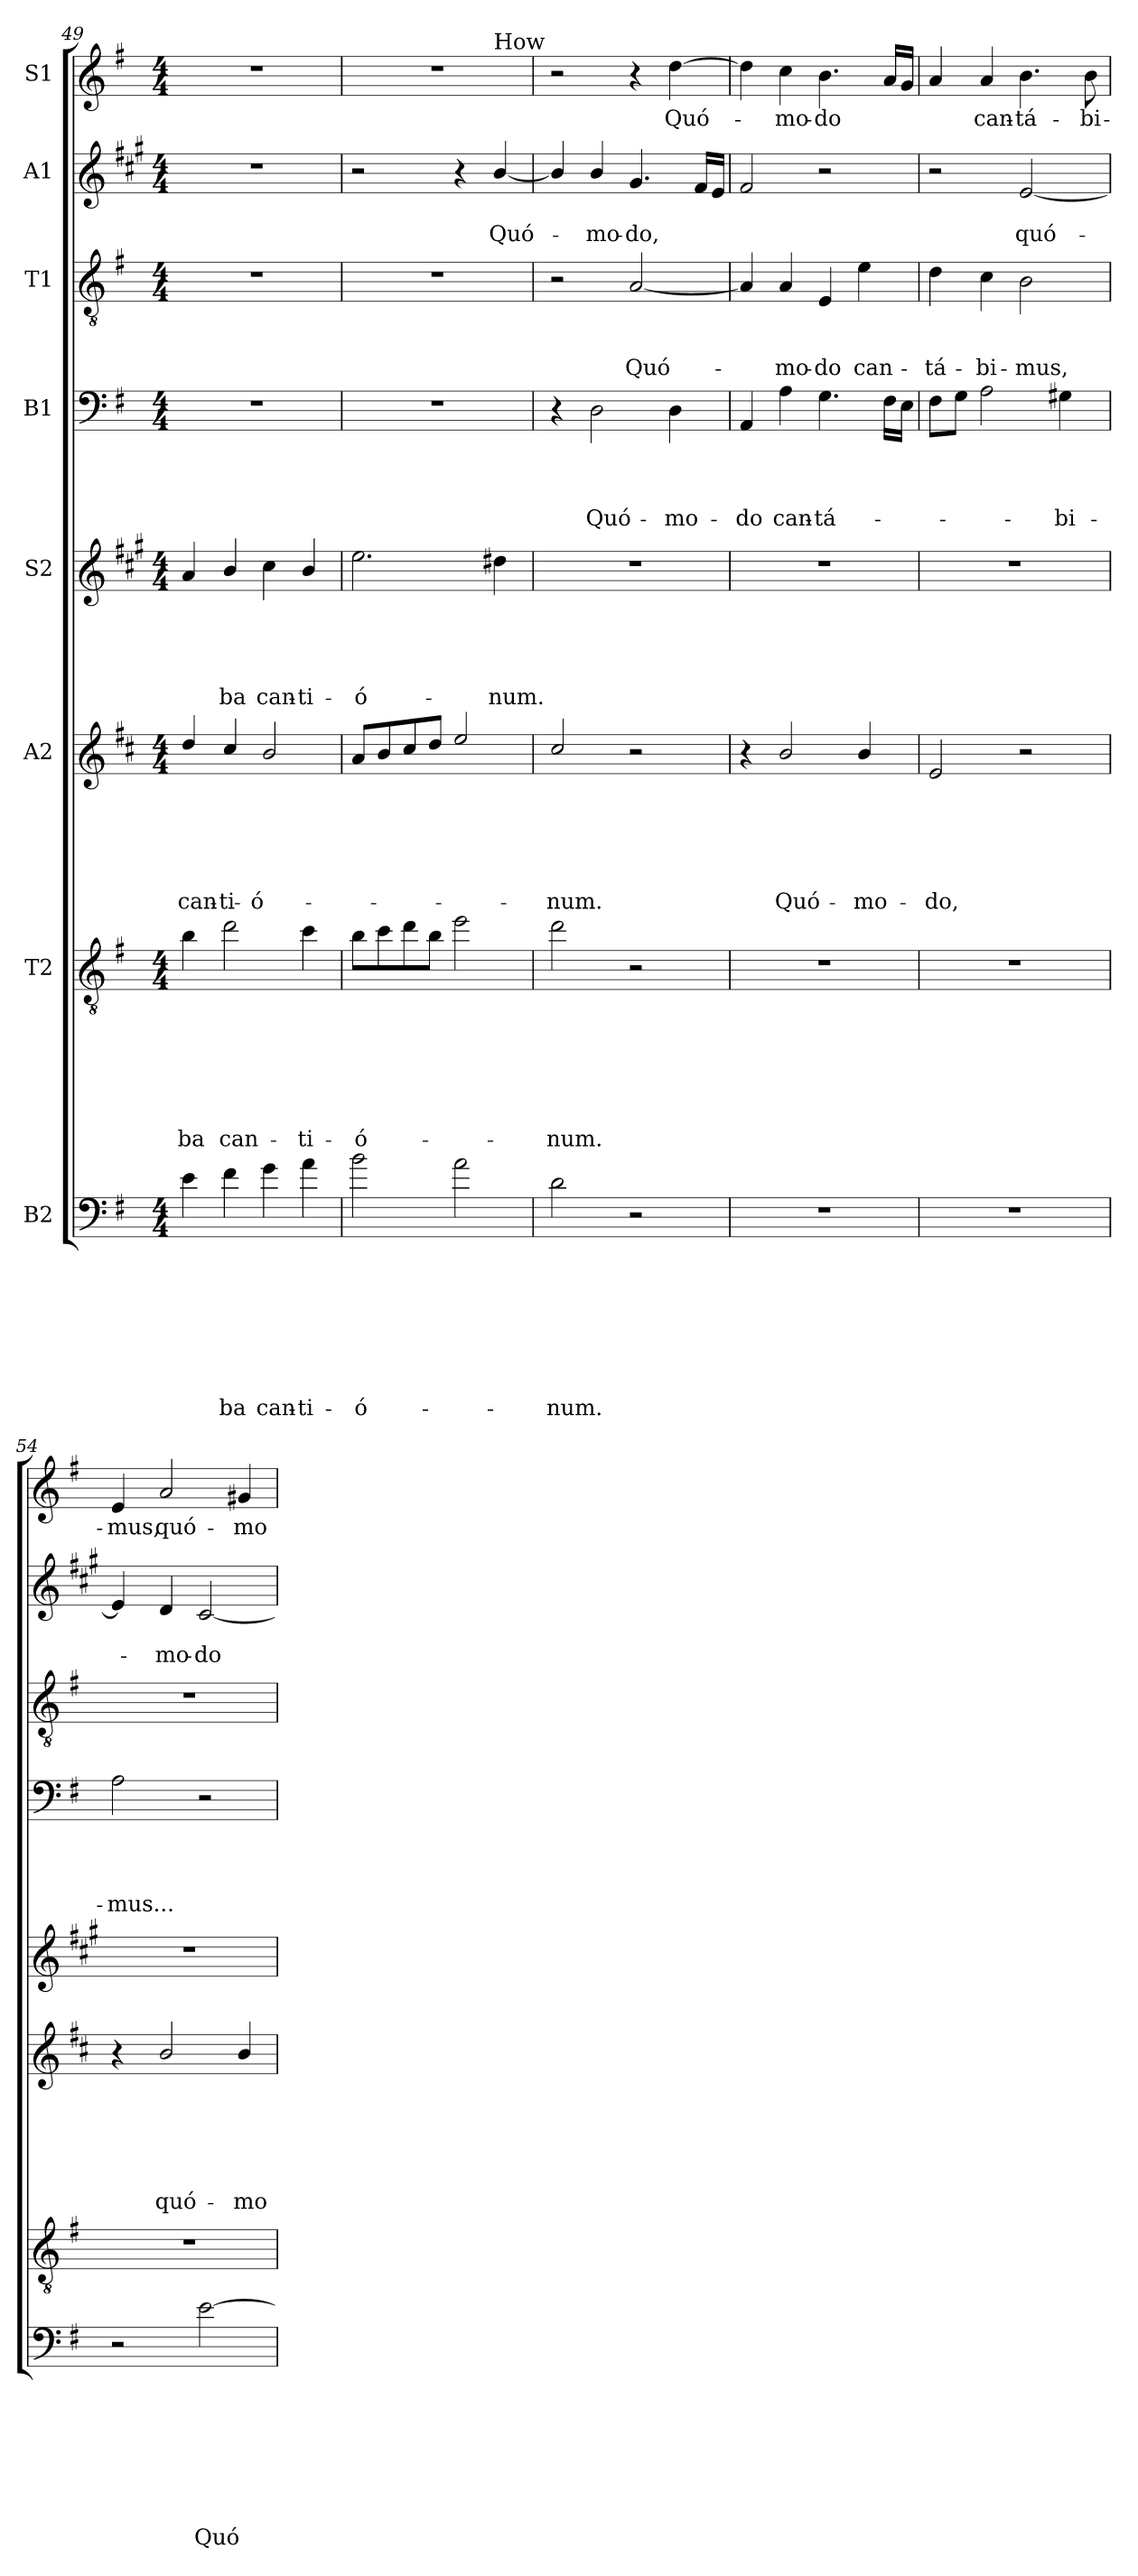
**kern	**text	**text	**text	**text	**text	**text	**text	**text	**kern	**text	**text	**text	**text	**text	**text	**text	**kern	**text	**text	**text	**text	**text	**text	**kern	**text	**text	**text	**text	**text	**kern	**text	**text	**text	**text	**kern	**text	**text	**text	**kern	**text	**text	**kern	**text
*part8	*part8	*part8	*part8	*part8	*part8	*part8	*part8	*part8	*part7	*part7	*part7	*part7	*part7	*part7	*part7	*part7	*part6	*part6	*part6	*part6	*part6	*part6	*part6	*part5	*part5	*part5	*part5	*part5	*part5	*part4	*part4	*part4	*part4	*part4	*part3	*part3	*part3	*part3	*part2	*part2	*part2	*part1	*part1
*staff8	*staff8	*staff8	*staff8	*staff8	*staff8	*staff8	*staff8	*staff8	*staff7	*staff7	*staff7	*staff7	*staff7	*staff7	*staff7	*staff7	*staff6	*staff6	*staff6	*staff6	*staff6	*staff6	*staff6	*staff5	*staff5	*staff5	*staff5	*staff5	*staff5	*staff4	*staff4	*staff4	*staff4	*staff4	*staff3	*staff3	*staff3	*staff3	*staff2	*staff2	*staff2	*staff1	*staff1
*I"B2	*	*	*	*	*	*	*	*	*I"T2	*	*	*	*	*	*	*	*I"A2	*	*	*	*	*	*	*I"S2	*	*	*	*	*	*I"B1	*	*	*	*	*I"T1	*	*	*	*I"A1	*	*	*I"S1	*
*clefF4	*	*	*	*	*	*	*	*	*clefGv2	*	*	*	*	*	*	*	*clefG2	*	*	*	*	*	*	*clefG2	*	*	*	*	*	*clefF4	*	*	*	*	*clefGv2	*	*	*	*clefG2	*	*	*clefG2	*
*ITrd7c12	*	*	*	*	*	*	*	*	*ITrd8c14	*	*	*	*	*	*	*	*ITrd4c7	*	*	*	*	*	*	*ITrd1c2	*	*	*	*	*	*	*	*	*	*	*	*	*	*	*ITrd1c2	*	*	*	*
*k[f#]	*	*	*	*	*	*	*	*	*k[f#]	*	*	*	*	*	*	*	*k[f#]	*	*	*	*	*	*	*k[f#]	*	*	*	*	*	*k[f#]	*	*	*	*	*k[f#]	*	*	*	*k[f#]	*	*	*k[f#]	*
*G:	*	*	*	*	*	*	*	*	*G:	*	*	*	*	*	*	*	*G:	*	*	*	*	*	*	*G:	*	*	*	*	*	*G:	*	*	*	*	*G:	*	*	*	*G:	*	*	*G:	*
*M4/4	*	*	*	*	*	*	*	*	*M4/4	*	*	*	*	*	*	*	*M4/4	*	*	*	*	*	*	*M4/4	*	*	*	*	*	*M4/4	*	*	*	*	*M4/4	*	*	*	*M4/4	*	*	*M4/4	*
=49	=49	=49	=49	=49	=49	=49	=49	=49	=49	=49	=49	=49	=49	=49	=49	=49	=49	=49	=49	=49	=49	=49	=49	=49	=49	=49	=49	=49	=49	=49	=49	=49	=49	=49	=49	=49	=49	=49	=49	=49	=49	=49	=49
!	!	!	!	!	!	!	!	!	!	!	!	!	!	!	!	!LO:LY:b	!	!	!	!	!	!	!LO:LY:b	!	!	!	!	!	!	!	!	!	!	!	!	!	!	!	!	!	!	!	!
4E\	.	.	.	.	.	.	.	.	4B\	.	.	.	.	.	.	-ba	4g/	.	.	.	.	.	can-	4g/	.	.	.	.	.	1r	.	.	.	.	1r	.	.	.	1r	.	.	1r	.
!	!	!	!	!	!	!	!	!LO:LY:b	!	!	!	!	!	!	!	!LO:LY:b	!	!	!	!	!	!	!LO:LY:b	!	!	!	!	!	!LO:LY:b	!	!	!	!	!	!	!	!	!	!	!	!	!	!
4F#\	.	.	.	.	.	.	.	-ba	2d\	.	.	.	.	.	.	can-	4f#/	.	.	.	.	.	-ti-	4a/	.	.	.	.	-ba	.	.	.	.	.	.	.	.	.	.	.	.	.	.
!	!	!	!	!	!	!	!	!LO:LY:b	!	!	!	!	!	!	!	!	!	!	!	!	!	!	!LO:LY:b	!	!	!	!	!	!LO:LY:b	!	!	!	!	!	!	!	!	!	!	!	!	!	!
4G\	.	.	.	.	.	.	.	can-	.	.	.	.	.	.	.	.	2e/	.	.	.	.	.	-ó-	4b\	.	.	.	.	can-	.	.	.	.	.	.	.	.	.	.	.	.	.	.
!	!	!	!	!	!	!	!	!LO:LY:b	!	!	!	!	!	!	!	!LO:LY:b	!	!	!	!	!	!	!	!	!	!	!	!	!LO:LY:b	!	!	!	!	!	!	!	!	!	!	!	!	!	!
4A\	.	.	.	.	.	.	.	-ti-	4c\	.	.	.	.	.	.	-ti-	.	.	.	.	.	.	.	4a/	.	.	.	.	-ti-	.	.	.	.	.	.	.	.	.	.	.	.	.	.
=50	=50	=50	=50	=50	=50	=50	=50	=50	=50	=50	=50	=50	=50	=50	=50	=50	=50	=50	=50	=50	=50	=50	=50	=50	=50	=50	=50	=50	=50	=50	=50	=50	=50	=50	=50	=50	=50	=50	=50	=50	=50	=50	=50
!	!	!	!	!	!	!	!	!LO:LY:b	!	!	!	!	!	!	!	!LO:LY:b	!	!	!	!	!	!	!	!	!	!	!	!	!LO:LY:b	!	!	!	!	!	!	!	!	!	!	!	!	!	!
*	*	*	*	*	*	*	*	*	*	*	*	*	*	*	*	*	*	*	*	*	*	*	*	*	*	*	*	*	*	*	*	*	*	*	*	*	*	*	*	*	*	*^	*
2B\	.	.	.	.	.	.	.	-ó-	8B\L	.	.	.	.	.	.	-ó-	8d/L	.	.	.	.	.	.	2.dd\	.	.	.	.	-ó-	1r	.	.	.	.	1r	.	.	.	2r	.	.	1r	2.ryy	.
.	.	.	.	.	.	.	.	.	8c\	.	.	.	.	.	.	.	8e/	.	.	.	.	.	.	.	.	.	.	.	.	.	.	.	.	.	.	.	.	.	.	.	.	.	.	.
.	.	.	.	.	.	.	.	.	8d\	.	.	.	.	.	.	.	8f#/	.	.	.	.	.	.	.	.	.	.	.	.	.	.	.	.	.	.	.	.	.	.	.	.	.	.	.
.	.	.	.	.	.	.	.	.	8B\J	.	.	.	.	.	.	.	8g/J	.	.	.	.	.	.	.	.	.	.	.	.	.	.	.	.	.	.	.	.	.	.	.	.	.	.	.
2A\	.	.	.	.	.	.	.	.	2e\	.	.	.	.	.	.	.	2a/	.	.	.	.	.	.	.	.	.	.	.	.	.	.	.	.	.	.	.	.	.	4r	.	.	.	.	.
!	!	!	!	!	!	!	!	!	!	!	!	!	!	!	!	!	!	!	!	!	!	!	!	!	!	!	!	!	!	!	!	!	!	!	!	!	!	!	!	!	!	!	!LO:TX:a:t=How	!
!	!	!	!	!	!	!	!	!	!	!	!	!	!	!	!	!	!	!	!	!	!	!	!	!	!	!	!	!	!LO:LY:b	!	!	!	!	!	!	!	!	!	!	!	!LO:LY:b	!	!	!
.	.	.	.	.	.	.	.	.	.	.	.	.	.	.	.	.	.	.	.	.	.	.	.	4cc#X\	.	.	.	.	-num.	.	.	.	.	.	.	.	.	.	[4a/	.	Quó-	.	4ryy	.
=51	=51	=51	=51	=51	=51	=51	=51	=51	=51	=51	=51	=51	=51	=51	=51	=51	=51	=51	=51	=51	=51	=51	=51	=51	=51	=51	=51	=51	=51	=51	=51	=51	=51	=51	=51	=51	=51	=51	=51	=51	=51	=51	=51	=51
!	!	!	!	!	!	!	!	!	!	!	!	!	!	!	!	!	!	!	!	!	!	!	!	!	!	!	!	!	!	!	!	!	!	!	!	!	!	!	!	!	!	!LO:TX:a:t=shall we sing	!	!
!	!	!	!	!	!	!	!	!LO:LY:b	!	!	!	!	!	!	!	!LO:LY:b	!	!	!	!	!	!	!LO:LY:b	!	!	!	!	!	!	!	!	!	!	!	!	!	!	!	!	!	!	!	!	!
*	*	*	*	*	*	*	*	*	*	*	*	*	*	*	*	*	*	*	*	*	*	*	*	*	*	*	*	*	*	*	*	*	*	*	*	*	*	*	*	*	*	*v	*v	*
2D\	.	.	.	.	.	.	.	-num.	2d\	.	.	.	.	.	.	-num.	2f#/	.	.	.	.	.	-num.	1r	.	.	.	.	.	4r	.	.	.	.	2r	.	.	.	4a/]	.	.	2r	.
!	!	!	!	!	!	!	!	!	!	!	!	!	!	!	!	!	!	!	!	!	!	!	!	!	!	!	!	!	!	!	!	!	!	!LO:LY:b	!	!	!	!	!	!	!LO:LY:b	!	!
.	.	.	.	.	.	.	.	.	.	.	.	.	.	.	.	.	.	.	.	.	.	.	.	.	.	.	.	.	.	2D\	.	.	.	Quó-	.	.	.	.	4a/	.	-mo-	.	.
!	!	!	!	!	!	!	!	!	!	!	!	!	!	!	!	!	!	!	!	!	!	!	!	!	!	!	!	!	!	!	!	!	!	!	!	!	!	!LO:LY:b	!	!	!LO:LY:b	!	!
2r	.	.	.	.	.	.	.	.	2r	.	.	.	.	.	.	.	2r	.	.	.	.	.	.	.	.	.	.	.	.	.	.	.	.	.	[2A/	.	.	Quó-	4.f#/	.	-do,	4r	.
!	!	!	!	!	!	!	!	!	!	!	!	!	!	!	!	!	!	!	!	!	!	!	!	!	!	!	!	!	!	!	!	!	!	!LO:LY:b	!	!	!	!	!	!	!	!	!LO:LY:b
.	.	.	.	.	.	.	.	.	.	.	.	.	.	.	.	.	.	.	.	.	.	.	.	.	.	.	.	.	.	4D\	.	.	.	-mo-	.	.	.	.	.	.	.	[4dd\	Quó-
.	.	.	.	.	.	.	.	.	.	.	.	.	.	.	.	.	.	.	.	.	.	.	.	.	.	.	.	.	.	.	.	.	.	.	.	.	.	.	16e/LL	.	.	.	.
.	.	.	.	.	.	.	.	.	.	.	.	.	.	.	.	.	.	.	.	.	.	.	.	.	.	.	.	.	.	.	.	.	.	.	.	.	.	.	16d/JJ	.	.	.	.
=52	=52	=52	=52	=52	=52	=52	=52	=52	=52	=52	=52	=52	=52	=52	=52	=52	=52	=52	=52	=52	=52	=52	=52	=52	=52	=52	=52	=52	=52	=52	=52	=52	=52	=52	=52	=52	=52	=52	=52	=52	=52	=52	=52
!	!	!	!	!	!	!	!	!	!	!	!	!	!	!	!	!	!	!	!	!	!	!	!	!	!	!	!	!	!	!	!	!	!	!LO:LY:b	!	!	!	!	!	!	!	!	!
1r	.	.	.	.	.	.	.	.	1r	.	.	.	.	.	.	.	4r	.	.	.	.	.	.	1r	.	.	.	.	.	4AA/	.	.	.	-do	4A/]	.	.	.	2e/	.	.	4dd\]	.
!	!	!	!	!	!	!	!	!	!	!	!	!	!	!	!	!	!	!	!	!	!	!	!LO:LY:b	!	!	!	!	!	!	!	!	!	!	!LO:LY:b	!	!	!	!LO:LY:b	!	!	!	!	!LO:LY:b
.	.	.	.	.	.	.	.	.	.	.	.	.	.	.	.	.	2e/	.	.	.	.	.	Quó-	.	.	.	.	.	.	4A\	.	.	.	can-	4A/	.	.	-mo-	.	.	.	4cc\	-mo-
!	!	!	!	!	!	!	!	!	!	!	!	!	!	!	!	!	!	!	!	!	!	!	!	!	!	!	!	!	!	!	!	!	!	!LO:LY:b	!	!	!	!LO:LY:b	!	!	!	!	!LO:LY:b
.	.	.	.	.	.	.	.	.	.	.	.	.	.	.	.	.	.	.	.	.	.	.	.	.	.	.	.	.	.	4.G\	.	.	.	-tá-	4E/	.	.	-do	2r	.	.	4.b\	-do
!	!	!	!	!	!	!	!	!	!	!	!	!	!	!	!	!	!	!	!	!	!	!	!LO:LY:b	!	!	!	!	!	!	!	!	!	!	!	!	!	!	!LO:LY:b	!	!	!	!	!
.	.	.	.	.	.	.	.	.	.	.	.	.	.	.	.	.	4e/	.	.	.	.	.	-mo-	.	.	.	.	.	.	.	.	.	.	.	4e\	.	.	can-	.	.	.	.	.
.	.	.	.	.	.	.	.	.	.	.	.	.	.	.	.	.	.	.	.	.	.	.	.	.	.	.	.	.	.	16F#\LL	.	.	.	.	.	.	.	.	.	.	.	16a/LL	.
.	.	.	.	.	.	.	.	.	.	.	.	.	.	.	.	.	.	.	.	.	.	.	.	.	.	.	.	.	.	16E\JJ	.	.	.	.	.	.	.	.	.	.	.	16g/JJ	.
!!LO:PB:g=z
=53	=53	=53	=53	=53	=53	=53	=53	=53	=53	=53	=53	=53	=53	=53	=53	=53	=53	=53	=53	=53	=53	=53	=53	=53	=53	=53	=53	=53	=53	=53	=53	=53	=53	=53	=53	=53	=53	=53	=53	=53	=53	=53	=53
!	!	!	!	!	!	!	!	!	!	!	!	!	!	!	!	!	!	!	!	!	!	!	!LO:LY:b	!	!	!	!	!	!	!	!	!	!	!	!	!	!	!LO:LY:b	!	!	!	!	!
1r	.	.	.	.	.	.	.	.	1r	.	.	.	.	.	.	.	2A/	.	.	.	.	.	-do,	1r	.	.	.	.	.	8F#\L	.	.	.	.	4d\	.	.	-tá-	2r	.	.	4a/	.
.	.	.	.	.	.	.	.	.	.	.	.	.	.	.	.	.	.	.	.	.	.	.	.	.	.	.	.	.	.	8G\J	.	.	.	.	.	.	.	.	.	.	.	.	.
!	!	!	!	!	!	!	!	!	!	!	!	!	!	!	!	!	!	!	!	!	!	!	!	!	!	!	!	!	!	!	!	!	!	!	!	!	!	!LO:LY:b	!	!	!	!	!LO:LY:b
.	.	.	.	.	.	.	.	.	.	.	.	.	.	.	.	.	.	.	.	.	.	.	.	.	.	.	.	.	.	2A\	.	.	.	.	4c\	.	.	-bi-	.	.	.	4a/	can-
!	!	!	!	!	!	!	!	!	!	!	!	!	!	!	!	!	!	!	!	!	!	!	!	!	!	!	!	!	!	!	!	!	!	!	!	!	!	!LO:LY:b	!	!	!LO:LY:b	!	!LO:LY:b
.	.	.	.	.	.	.	.	.	.	.	.	.	.	.	.	.	2r	.	.	.	.	.	.	.	.	.	.	.	.	.	.	.	.	.	2B\	.	.	-mus,	[2d/	.	quó-	4.b\	-tá-
!	!	!	!	!	!	!	!	!	!	!	!	!	!	!	!	!	!	!	!	!	!	!	!	!	!	!	!	!	!	!	!	!	!	!LO:LY:b	!	!	!	!	!	!	!	!	!
.	.	.	.	.	.	.	.	.	.	.	.	.	.	.	.	.	.	.	.	.	.	.	.	.	.	.	.	.	.	4G#\	.	.	.	-bi-	.	.	.	.	.	.	.	.	.
!	!	!	!	!	!	!	!	!	!	!	!	!	!	!	!	!	!	!	!	!	!	!	!	!	!	!	!	!	!	!	!	!	!	!	!	!	!	!	!	!	!	!	!LO:LY:b
.	.	.	.	.	.	.	.	.	.	.	.	.	.	.	.	.	.	.	.	.	.	.	.	.	.	.	.	.	.	.	.	.	.	.	.	.	.	.	.	.	.	8b\	-bi-
=54	=54	=54	=54	=54	=54	=54	=54	=54	=54	=54	=54	=54	=54	=54	=54	=54	=54	=54	=54	=54	=54	=54	=54	=54	=54	=54	=54	=54	=54	=54	=54	=54	=54	=54	=54	=54	=54	=54	=54	=54	=54	=54	=54
!	!	!	!	!	!	!	!	!	!	!	!	!	!	!	!	!	!	!	!	!	!	!	!	!	!	!	!	!	!	!	!	!	!	!LO:LY:b	!	!	!	!	!	!	!	!	!LO:LY:b
2r	.	.	.	.	.	.	.	.	1r	.	.	.	.	.	.	.	4r	.	.	.	.	.	.	1r	.	.	.	.	.	2A\	.	.	.	-mus...	1r	.	.	.	4d/]	.	.	4e/	-mus,
!	!	!	!	!	!	!	!	!	!	!	!	!	!	!	!	!	!	!	!	!	!	!	!LO:LY:b	!	!	!	!	!	!	!	!	!	!	!	!	!	!	!	!	!	!LO:LY:b	!	!LO:LY:b
.	.	.	.	.	.	.	.	.	.	.	.	.	.	.	.	.	2e/	.	.	.	.	.	quó-	.	.	.	.	.	.	.	.	.	.	.	.	.	.	.	4c/	.	-mo-	2a/	quó-
!	!	!	!	!	!	!	!	!LO:LY:b	!	!	!	!	!	!	!	!	!	!	!	!	!	!	!	!	!	!	!	!	!	!	!	!	!	!	!	!	!	!	!	!	!LO:LY:b	!	!
[2E\	.	.	.	.	.	.	.	Quó-	.	.	.	.	.	.	.	.	.	.	.	.	.	.	.	.	.	.	.	.	.	2r	.	.	.	.	.	.	.	.	[2B/	.	-do	.	.
!	!	!	!	!	!	!	!	!	!	!	!	!	!	!	!	!	!	!	!	!	!	!	!LO:LY:b	!	!	!	!	!	!	!	!	!	!	!	!	!	!	!	!	!	!	!	!LO:LY:b
.	.	.	.	.	.	.	.	.	.	.	.	.	.	.	.	.	4e/	.	.	.	.	.	-mo-	.	.	.	.	.	.	.	.	.	.	.	.	.	.	.	.	.	.	4g#X/	-mo-
=	=	=	=	=	=	=	=	=	=	=	=	=	=	=	=	=	=	=	=	=	=	=	=	=	=	=	=	=	=	=	=	=	=	=	=	=	=	=	=	=	=	=	=
*-	*-	*-	*-	*-	*-	*-	*-	*-	*-	*-	*-	*-	*-	*-	*-	*-	*-	*-	*-	*-	*-	*-	*-	*-	*-	*-	*-	*-	*-	*-	*-	*-	*-	*-	*-	*-	*-	*-	*-	*-	*-	*-	*-
